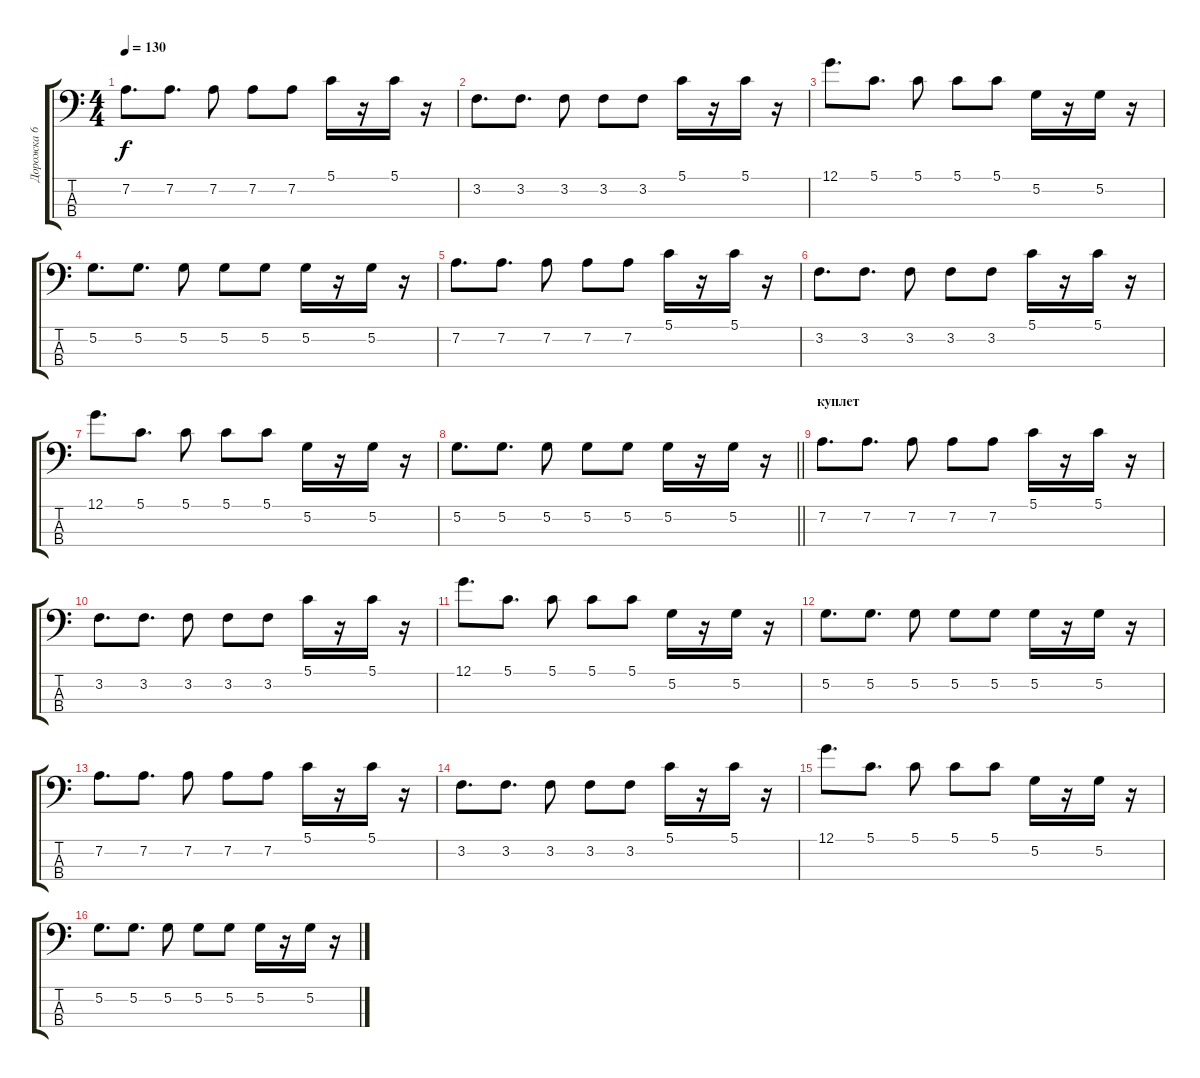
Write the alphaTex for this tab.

\track ("Дорожка 6" "Дорожка 6") {instrument electricbassfinger}
\staff {score tabs}
\tuning (G2 D2 A1 E1) {hide}
\ts (4 4)
\tempo 130
\clef f4
\ks c
7.2.8{d dy f} 7.2.8{d} 7.2.8 7.2.8 7.2.8 5.1.16 r.16 5.1.16 r.16 |
3.2.8{d} 3.2.8{d} 3.2.8 3.2.8 3.2.8 5.1.16 r.16 5.1.16 r.16 |
12.1.8{d} 5.1.8{d} 5.1.8 5.1.8 5.1.8 5.2.16 r.16 5.2.16 r.16 |
5.2.8{d} 5.2.8{d} 5.2.8 5.2.8 5.2.8 5.2.16 r.16 5.2.16 r.16 |
7.2.8{d} 7.2.8{d} 7.2.8 7.2.8 7.2.8 5.1.16 r.16 5.1.16 r.16 |
3.2.8{d} 3.2.8{d} 3.2.8 3.2.8 3.2.8 5.1.16 r.16 5.1.16 r.16 |
12.1.8{d} 5.1.8{d} 5.1.8 5.1.8 5.1.8 5.2.16 r.16 5.2.16 r.16 |
\barLineRight lightlight
5.2.8{d} 5.2.8{d} 5.2.8 5.2.8 5.2.8 5.2.16 r.16 5.2.16 r.16 |
\section ("" "куплет")
7.2.8{d} 7.2.8{d} 7.2.8 7.2.8 7.2.8 5.1.16 r.16 5.1.16 r.16 |
3.2.8{d} 3.2.8{d} 3.2.8 3.2.8 3.2.8 5.1.16 r.16 5.1.16 r.16 |
12.1.8{d} 5.1.8{d} 5.1.8 5.1.8 5.1.8 5.2.16 r.16 5.2.16 r.16 |
5.2.8{d} 5.2.8{d} 5.2.8 5.2.8 5.2.8 5.2.16 r.16 5.2.16 r.16 |
7.2.8{d} 7.2.8{d} 7.2.8 7.2.8 7.2.8 5.1.16 r.16 5.1.16 r.16 |
3.2.8{d} 3.2.8{d} 3.2.8 3.2.8 3.2.8 5.1.16 r.16 5.1.16 r.16 |
12.1.8{d} 5.1.8{d} 5.1.8 5.1.8 5.1.8 5.2.16 r.16 5.2.16 r.16 |
5.2.8{d} 5.2.8{d} 5.2.8 5.2.8 5.2.8 5.2.16 r.16 5.2.16 r.16
